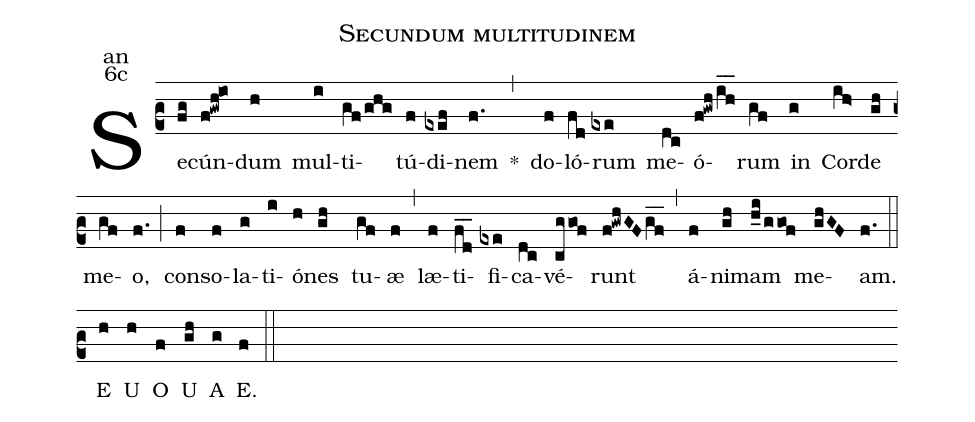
name:Secundum multitudinem;
office-part:an;
mode:6c;
%%
(c2) Se(fg)cún(f!gwh@io)dum(h) mul(i)ti(gf/ghg)tú(f)di(exef)nem(f.) <sp>*</sp>(,) do(f)ló(fd)rum(exe) me(dc)ó(f!gwh/ih__)rum(gf) in(g) Cor(ih>)de(gh) me(gf)o,(f.) (;) con(f)so(f)la(g)ti(i)ó(h)nes(gh) tu(gf)æ(f) (,) læ(f)ti(fd__)fi(exe)ca(dc)vé(cggof)runt(f!gwhGF/gf__) (,) á(f)ni(gh)mam(h_i/ggo@f) me(ghGF)am.(f.) (::)

<eu>E(h) U(h) O(f) U(gh) A(g) E.(f) </eu>(::)
